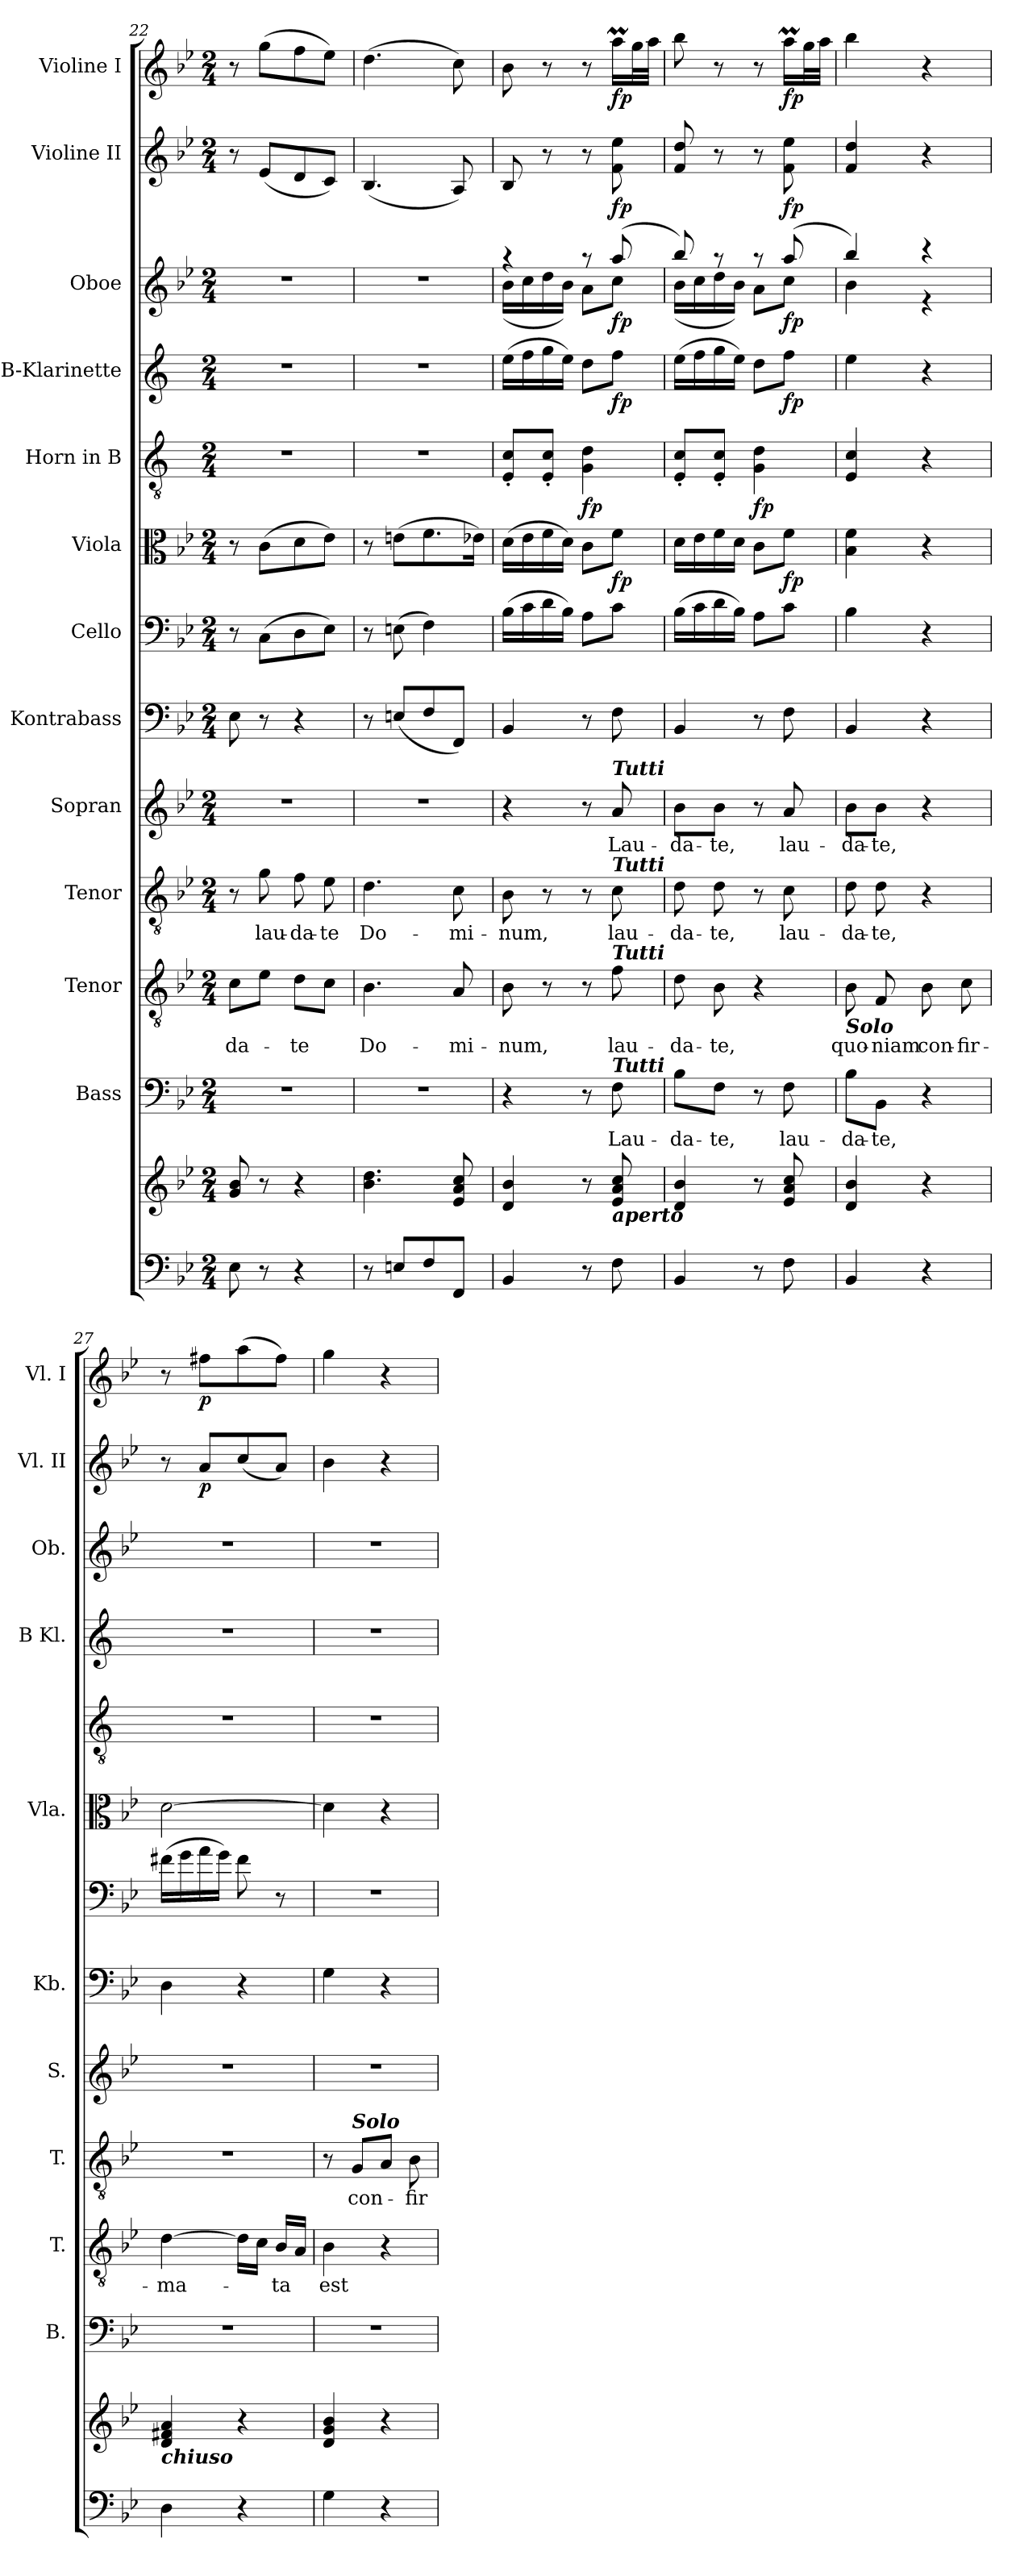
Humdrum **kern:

**kern	**kern	**kern	**text	**kern	**text	**kern	**text	**kern	**text	**kern	**kern	**kern	**dynam	**kern	**dynam	**kern	**dynam	**kern	**dynam	**kern	**dynam	**kern	**dynam
*part13	*part13	*part12	*part12	*part11	*part11	*part10	*part10	*part9	*part9	*part8	*part7	*part6	*part6	*part5	*part5	*part4	*part4	*part3	*part3	*part2	*part2	*part1	*part1
*staff14	*staff13	*staff12	*staff12	*staff11	*staff11	*staff10	*staff10	*staff9	*staff9	*staff8	*staff7	*staff6	*staff6	*staff5	*staff5	*staff4	*staff4	*staff3	*staff3	*staff2	*staff2	*staff1	*staff1
*	*	*I"Bass	*	*I"Tenor	*	*I"Tenor	*	*I"Sopran	*	*I"Kontrabass	*I"Cello	*I"Viola	*	*I"Horn in B	*	*I"B-Klarinette	*	*I"Oboe	*	*I"Violine II	*	*I"Violine I	*
*	*	*I'B.	*	*I'T.	*	*I'T.	*	*I'S.	*	*I'Kb.	*	*I'Vla.	*	*	*	*I'B Kl.	*	*I'Ob.	*	*I'Vl. II	*	*I'Vl. I	*
*clefF4	*clefG2	*clefF4	*	*clefGv2	*	*clefGv2	*	*clefG2	*	*clefF4	*clefF4	*clefC3	*	*clefGv2	*	*clefG2	*	*clefG2	*	*clefG2	*	*clefG2	*
*	*	*	*	*	*	*	*	*	*	*ITrd7c12	*	*	*	*ITrd1c2	*	*ITrd1c2	*	*	*	*	*	*	*
*k[b-e-]	*k[b-e-]	*k[b-e-]	*	*k[b-e-]	*	*k[b-e-]	*	*k[b-e-]	*	*k[b-e-]	*k[b-e-]	*k[b-e-]	*	*k[b-e-]	*	*k[b-e-]	*	*k[b-e-]	*	*k[b-e-]	*	*k[b-e-]	*
*B-:	*B-:	*B-:	*	*B-:	*	*B-:	*	*B-:	*	*B-:	*B-:	*B-:	*	*B-:	*	*B-:	*	*B-:	*	*B-:	*	*B-:	*
*M2/4	*M2/4	*M2/4	*	*M2/4	*	*M2/4	*	*M2/4	*	*M2/4	*M2/4	*M2/4	*	*M2/4	*	*M2/4	*	*M2/4	*	*M2/4	*	*M2/4	*
=22	=22	=22	=22	=22	=22	=22	=22	=22	=22	=22	=22	=22	=22	=22	=22	=22	=22	=22	=22	=22	=22	=22	=22
!	!	!	!	!	!LO:LY:b	!	!	!	!	!	!	!	!	!	!	!	!	!	!	!	!	!	!
8E-\	8g/ 8b-/	2r	.	8c\L	-da-	8r	.	2r	.	8EE-\	8r	8r	.	2r	.	2r	.	2r	.	8r	.	8r	.
!	!	!	!	!	!	!	!LO:LY:b	!	!	!	!	!	!	!	!	!	!	!	!	!	!	!	!
8r	8r	.	.	8e-\J	.	8g\	lau-	.	.	8r	(>8C\L	(>8c\L	.	.	.	.	.	.	.	(<8e-/L	.	(>8gg\L	.
!	!	!	!	!	!LO:LY:b	!	!LO:LY:b	!	!	!	!	!	!	!	!	!	!	!	!	!	!	!	!
4r	4r	.	.	8d\L	-te	8f\	-da-	.	.	4r	8D\	8d\	.	.	.	.	.	.	.	8d/	.	8ff\	.
!	!	!	!	!	!	!	!LO:LY:b	!	!	!	!	!	!	!	!	!	!	!	!	!	!	!	!
.	.	.	.	8c\J	.	8e-\	-te	.	.	.	8E-\J)	8e-\J)	.	.	.	.	.	.	.	8c/J)	.	8ee-\J)	.
=23	=23	=23	=23	=23	=23	=23	=23	=23	=23	=23	=23	=23	=23	=23	=23	=23	=23	=23	=23	=23	=23	=23	=23
!	!	!	!	!	!LO:LY:b	!	!LO:LY:b	!	!	!	!	!	!	!	!	!	!	!	!	!	!	!	!
8r	4.b-\ 4.dd\	2r	.	4.B-\	Do-	4.d\	Do-	2r	.	8r	8r	8r	.	2r	.	2r	.	2r	.	(<4.B-/	.	(>4.dd\	.
8En/L	.	.	.	.	.	.	.	.	.	(<8EEn/L	(>8En\	(>8en\L	.	.	.	.	.	.	.	.	.	.	.
8F/	.	.	.	.	.	.	.	.	.	8FF/	4F\)	8.f\	.	.	.	.	.	.	.	.	.	.	.
!	!	!	!	!	!LO:LY:b	!	!LO:LY:b	!	!	!	!	!	!	!	!	!	!	!	!	!	!	!	!
8FF/J	8e-/ 8a/ 8cc/	.	.	8A/	-mi-	8c\	-mi-	.	.	8FFF/J)	.	.	.	.	.	.	.	.	.	8A/)	.	8cc\)	.
.	.	.	.	.	.	.	.	.	.	.	.	16e-X\Jk)	.	.	.	.	.	.	.	.	.	.	.
!!LO:PB:g=z
=24	=24	=24	=24	=24	=24	=24	=24	=24	=24	=24	=24	=24	=24	=24	=24	=24	=24	=24	=24	=24	=24	=24	=24
!	!	!	!	!	!LO:LY:b	!	!LO:LY:b	!	!	!	!	!	!	!	!	!	!	!	!	!	!	!	!
*	*	*	*	*	*	*	*	*	*	*	*	*	*	*	*	*	*	*^	*	*	*	*	*
4BB-/	4d/ 4b-/	4r	.	8B-\	-num,	8B-\	-num,	4r	.	4BBB-/	(>16B-\LL	(>16d\LL	.	8D/'< 8B-/'<L	.	(>16dd\LL	.	4raa	(<16b-\LL	.	8B-/	.	8b-\	.
.	.	.	.	.	.	.	.	.	.	.	16c\	16e-\	.	.	.	16ee-\	.	.	16cc\	.	.	.	.	.
.	.	.	.	8r	.	8r	.	.	.	.	16d\	16f\	.	8D/'< 8B-/'<J	.	16ff\	.	.	16dd\	.	8r	.	8r	.
.	.	.	.	.	.	.	.	.	.	.	16B-\JJ)	16d\JJ)	.	.	.	16dd\JJ)	.	.	16b-\JJ)	.	.	.	.	.
!	!	!	!	!	!	!	!	!	!	!	!	!	!	!	!LO:DY:b	!	!	!	!	!	!	!	!	!
8r	8r	8r	.	8r	.	8r	.	8r	.	8r	8A\L	8c\L	.	4F\ 4c\	fp	8cc\L	.	8raa	8a\L	.	8r	.	8r	.
!	!	!	!	!	!	!	!	!LO:TX:a:Bi:t=Tutti	!	!	!	!	!	!	!	!	!	!	!	!	!	!	!	!
!	!	!	!	!	!	!LO:TX:a:Bi:t=Tutti	!	!	!	!	!	!	!	!	!	!	!	!	!	!	!	!	!	!
!	!	!	!	!LO:TX:a:Bi:t=Tutti	!	!	!	!	!	!	!	!	!	!	!	!	!	!	!	!	!	!	!	!
!	!	!LO:TX:a:Bi:t=Tutti	!	!	!	!	!	!	!	!	!	!	!	!	!	!	!	!	!	!	!	!	!	!
!	!LO:TX:b:Bi:t=aperto	!	!	!	!	!	!	!	!	!	!	!	!	!	!	!	!	!	!	!	!	!	!	!
!	!	!	!LO:LY:b	!	!LO:LY:b	!	!LO:LY:b	!	!LO:LY:b	!	!	!	!LO:DY:b	!	!	!	!LO:DY:b	!	!	!LO:DY:b	!	!LO:DY:b	!	!LO:DY:b
8F\	8e-/ 8a/ 8cc/	8F\	Lau-	8f\	lau-	8c\	lau-	8a/	Lau-	8FF\	8c\J	8f\J	fp	.	.	8ee-\J	fp	(8aa/	8cc\J	fp	8f\ 8ee-\	fp	16aam\LL	fp
.	.	.	.	.	.	.	.	.	.	.	.	.	.	.	.	.	.	.	.	.	.	.	32gg\L	.
.	.	.	.	.	.	.	.	.	.	.	.	.	.	.	.	.	.	.	.	.	.	.	32aa\JJJ	.
=25	=25	=25	=25	=25	=25	=25	=25	=25	=25	=25	=25	=25	=25	=25	=25	=25	=25	=25	=25	=25	=25	=25	=25	=25
!	!	!	!LO:LY:b	!	!LO:LY:b	!	!LO:LY:b	!	!LO:LY:b	!	!	!	!	!	!	!	!	!	!	!	!	!	!	!
4BB-/	4d/ 4b-/	8B-\L	-da-	8d\	-da-	8d\	-da-	8b-\L	-da-	4BBB-/	(>16B-\LL	16d\LL	.	8D/'< 8B-/'<L	.	(>16dd\LL	.	8bb-/)	(<16b-\LL	.	8f/ 8dd/	.	8bb-\	.
.	.	.	.	.	.	.	.	.	.	.	16c\	16e-\	.	.	.	16ee-\	.	.	16cc\	.	.	.	.	.
!	!	!	!LO:LY:b	!	!LO:LY:b	!	!LO:LY:b	!	!LO:LY:b	!	!	!	!	!	!	!	!	!	!	!	!	!	!	!
.	.	8F\J	-te,	8B-\	-te,	8d\	-te,	8b-\J	-te,	.	16d\	16f\	.	8D/'< 8B-/'<J	.	16ff\	.	8raa	16dd\	.	8r	.	8r	.
.	.	.	.	.	.	.	.	.	.	.	16B-\JJ)	16d\JJ	.	.	.	16dd\JJ)	.	.	16b-\JJ)	.	.	.	.	.
!	!	!	!	!	!	!	!	!	!	!	!	!	!	!	!LO:DY:b	!	!	!	!	!	!	!	!	!
8r	8r	8r	.	4r	.	8r	.	8r	.	8r	8A\L	8c\L	.	4F\ 4c\	fp	8cc\L	.	8raa	8a\L	.	8r	.	8r	.
!	!	!	!LO:LY:b	!	!	!	!LO:LY:b	!	!LO:LY:b	!	!	!	!LO:DY:b	!	!	!	!LO:DY:b	!	!	!LO:DY:b	!	!LO:DY:b	!	!LO:DY:b
8F\	8e-/ 8a/ 8cc/	8F\	lau-	.	.	8c\	lau-	8a/	lau-	8FF\	8c\J	8f\J	fp	.	.	8ee-\J	fp	(8aa/	8cc\J	fp	8f\ 8ee-\	fp	16aam\LL	fp
.	.	.	.	.	.	.	.	.	.	.	.	.	.	.	.	.	.	.	.	.	.	.	32gg\L	.
.	.	.	.	.	.	.	.	.	.	.	.	.	.	.	.	.	.	.	.	.	.	.	32aa\JJJ	.
=26	=26	=26	=26	=26	=26	=26	=26	=26	=26	=26	=26	=26	=26	=26	=26	=26	=26	=26	=26	=26	=26	=26	=26	=26
!	!	!	!	!LO:TX:b:Bi:t=Solo	!	!	!	!	!	!	!	!	!	!	!	!	!	!	!	!	!	!	!	!
!	!	!	!LO:LY:b	!	!LO:LY:b	!	!LO:LY:b	!	!LO:LY:b	!	!	!	!	!	!	!	!	!	!	!	!	!	!	!
4BB-/	4d/ 4b-/	8B-\L	-da-	8B-\	quo-	8d\	-da-	8b-\L	-da-	4BBB-/	4B-\	4B-\ 4f\	.	4D/ 4B-/	.	4dd\	.	4bb-/)	4b-\	.	4f/ 4dd/	.	4bb-\	.
!	!	!	!LO:LY:b	!	!LO:LY:b	!	!LO:LY:b	!	!LO:LY:b	!	!	!	!	!	!	!	!	!	!	!	!	!	!	!
.	.	8BB-\J	-te,	8F/	-niam	8d\	-te,	8b-\J	-te,	.	.	.	.	.	.	.	.	.	.	.	.	.	.	.
!	!	!	!	!	!LO:LY:b	!	!	!	!	!	!	!	!	!	!	!	!	!	!	!	!	!	!	!
4r	4r	4r	.	8B-\	con-	4r	.	4r	.	4r	4r	4r	.	4r	.	4r	.	4r	4r	.	4r	.	4r	.
!	!	!	!	!	!LO:LY:b	!	!	!	!	!	!	!	!	!	!	!	!	!	!	!	!	!	!	!
.	.	.	.	8c\	-fir-	.	.	.	.	.	.	.	.	.	.	.	.	.	.	.	.	.	.	.
*	*	*	*	*	*	*	*	*	*	*	*	*	*	*	*	*	*	*v	*v	*	*	*	*	*
=27	=27	=27	=27	=27	=27	=27	=27	=27	=27	=27	=27	=27	=27	=27	=27	=27	=27	=27	=27	=27	=27	=27	=27
!	!LO:TX:b:Bi:t=chiuso	!	!	!	!	!	!	!	!	!	!	!	!	!	!	!	!	!	!	!	!	!	!
!	!	!	!	!	!LO:LY:b	!	!	!	!	!	!	!	!	!	!	!	!	!	!	!	!	!	!
4D\	4d/ 4f#X/ 4a/	2r	.	[4d\	-ma-	2r	.	2r	.	4DD\	(>16f#X\LL	[2d\	.	2r	.	2r	.	2r	.	8r	.	8r	.
.	.	.	.	.	.	.	.	.	.	.	16g\	.	.	.	.	.	.	.	.	.	.	.	.
!	!	!	!	!	!	!	!	!	!	!	!	!	!	!	!	!	!	!	!	!	!LO:DY:b	!	!LO:DY:b
.	.	.	.	.	.	.	.	.	.	.	16a\	.	.	.	.	.	.	.	.	8a/L	p	8ff#X\L	p
.	.	.	.	.	.	.	.	.	.	.	16g\JJ)	.	.	.	.	.	.	.	.	.	.	.	.
4r	4r	.	.	16d\LL]	.	.	.	.	.	4r	8f#\	.	.	.	.	.	.	.	.	(<8cc/	.	(>8aa\	.
.	.	.	.	16c\JJ	.	.	.	.	.	.	.	.	.	.	.	.	.	.	.	.	.	.	.
!	!	!	!	!	!LO:LY:b	!	!	!	!	!	!	!	!	!	!	!	!	!	!	!	!	!	!
.	.	.	.	16B-/LL	-ta	.	.	.	.	.	8r	.	.	.	.	.	.	.	.	8a/J)	.	8ff#\J)	.
.	.	.	.	16A/JJ	.	.	.	.	.	.	.	.	.	.	.	.	.	.	.	.	.	.	.
=28	=28	=28	=28	=28	=28	=28	=28	=28	=28	=28	=28	=28	=28	=28	=28	=28	=28	=28	=28	=28	=28	=28	=28
!	!	!	!	!	!LO:LY:b	!	!	!	!	!	!	!	!	!	!	!	!	!	!	!	!	!	!
4G\	4d/ 4g/ 4b-/	2r	.	4B-\	est	8r	.	2r	.	4GG\	2r	4d\]	.	2r	.	2r	.	2r	.	4b-\	.	4gg\	.
!	!	!	!	!	!	!LO:TX:a:Bi:t=Solo	!	!	!	!	!	!	!	!	!	!	!	!	!	!	!	!	!
!	!	!	!	!	!	!	!LO:LY:b	!	!	!	!	!	!	!	!	!	!	!	!	!	!	!	!
.	.	.	.	.	.	8G/L	con-	.	.	.	.	.	.	.	.	.	.	.	.	.	.	.	.
4r	4r	.	.	4r	.	8A/J	.	.	.	4r	.	4r	.	.	.	.	.	.	.	4r	.	4r	.
!	!	!	!	!	!	!	!LO:LY:b	!	!	!	!	!	!	!	!	!	!	!	!	!	!	!	!
.	.	.	.	.	.	8B-\	-fir-	.	.	.	.	.	.	.	.	.	.	.	.	.	.	.	.
=	=	=	=	=	=	=	=	=	=	=	=	=	=	=	=	=	=	=	=	=	=	=	=
*-	*-	*-	*-	*-	*-	*-	*-	*-	*-	*-	*-	*-	*-	*-	*-	*-	*-	*-	*-	*-	*-	*-	*-
